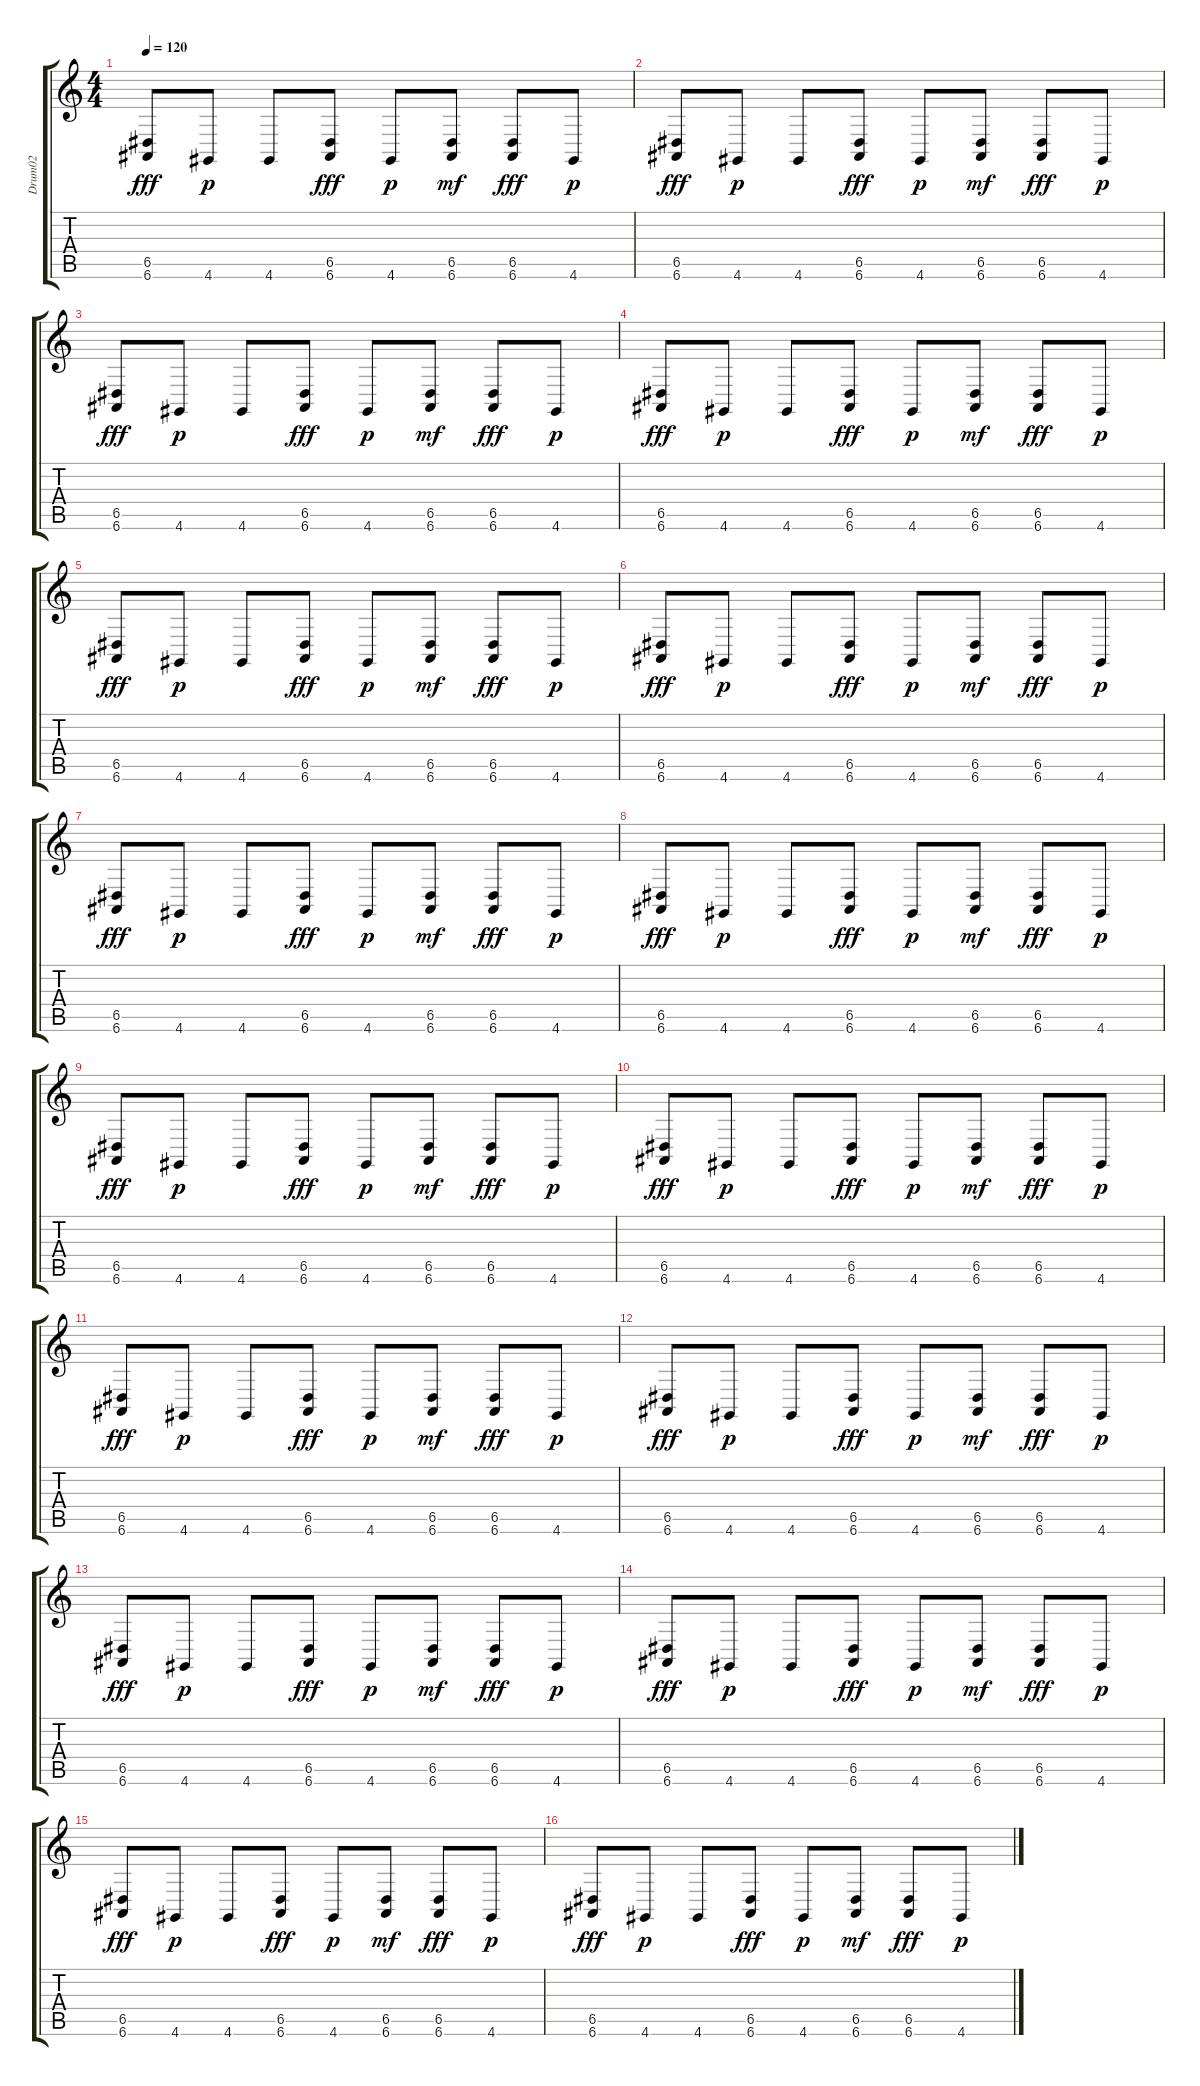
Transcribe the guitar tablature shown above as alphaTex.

\track ("Drum02" "Drum02") {instrument melodictom}
\staff {score tabs}
\tuning (E4 B3 G3 D3 A2 E2) {hide}
\ts (4 4)
\tempo 120
\clef g2
\ks c
(6.5 6.6).8{dy fff} 4.6.8{dy p} 4.6.8 (6.5 6.6).8{dy fff} 4.6.8{dy p} (6.5 6.6).8{dy mf} (6.5 6.6).8{dy fff} 4.6.8{dy p} |
(6.5 6.6).8{dy fff} 4.6.8{dy p} 4.6.8 (6.5 6.6).8{dy fff} 4.6.8{dy p} (6.5 6.6).8{dy mf} (6.5 6.6).8{dy fff} 4.6.8{dy p} |
(6.5 6.6).8{dy fff} 4.6.8{dy p} 4.6.8 (6.5 6.6).8{dy fff} 4.6.8{dy p} (6.5 6.6).8{dy mf} (6.5 6.6).8{dy fff} 4.6.8{dy p} |
(6.5 6.6).8{dy fff} 4.6.8{dy p} 4.6.8 (6.5 6.6).8{dy fff} 4.6.8{dy p} (6.5 6.6).8{dy mf} (6.5 6.6).8{dy fff} 4.6.8{dy p} |
(6.5 6.6).8{dy fff} 4.6.8{dy p} 4.6.8 (6.5 6.6).8{dy fff} 4.6.8{dy p} (6.5 6.6).8{dy mf} (6.5 6.6).8{dy fff} 4.6.8{dy p} |
(6.5 6.6).8{dy fff} 4.6.8{dy p} 4.6.8 (6.5 6.6).8{dy fff} 4.6.8{dy p} (6.5 6.6).8{dy mf} (6.5 6.6).8{dy fff} 4.6.8{dy p} |
(6.5 6.6).8{dy fff} 4.6.8{dy p} 4.6.8 (6.5 6.6).8{dy fff} 4.6.8{dy p} (6.5 6.6).8{dy mf} (6.5 6.6).8{dy fff} 4.6.8{dy p} |
(6.5 6.6).8{dy fff} 4.6.8{dy p} 4.6.8 (6.5 6.6).8{dy fff} 4.6.8{dy p} (6.5 6.6).8{dy mf} (6.5 6.6).8{dy fff} 4.6.8{dy p} |
(6.5 6.6).8{dy fff} 4.6.8{dy p} 4.6.8 (6.5 6.6).8{dy fff} 4.6.8{dy p} (6.5 6.6).8{dy mf} (6.5 6.6).8{dy fff} 4.6.8{dy p} |
(6.5 6.6).8{dy fff} 4.6.8{dy p} 4.6.8 (6.5 6.6).8{dy fff} 4.6.8{dy p} (6.5 6.6).8{dy mf} (6.5 6.6).8{dy fff} 4.6.8{dy p} |
(6.5 6.6).8{dy fff} 4.6.8{dy p} 4.6.8 (6.5 6.6).8{dy fff} 4.6.8{dy p} (6.5 6.6).8{dy mf} (6.5 6.6).8{dy fff} 4.6.8{dy p} |
(6.5 6.6).8{dy fff} 4.6.8{dy p} 4.6.8 (6.5 6.6).8{dy fff} 4.6.8{dy p} (6.5 6.6).8{dy mf} (6.5 6.6).8{dy fff} 4.6.8{dy p} |
(6.5 6.6).8{dy fff} 4.6.8{dy p} 4.6.8 (6.5 6.6).8{dy fff} 4.6.8{dy p} (6.5 6.6).8{dy mf} (6.5 6.6).8{dy fff} 4.6.8{dy p} |
(6.5 6.6).8{dy fff} 4.6.8{dy p} 4.6.8 (6.5 6.6).8{dy fff} 4.6.8{dy p} (6.5 6.6).8{dy mf} (6.5 6.6).8{dy fff} 4.6.8{dy p} |
(6.5 6.6).8{dy fff} 4.6.8{dy p} 4.6.8 (6.5 6.6).8{dy fff} 4.6.8{dy p} (6.5 6.6).8{dy mf} (6.5 6.6).8{dy fff} 4.6.8{dy p} |
(6.5 6.6).8{dy fff} 4.6.8{dy p} 4.6.8 (6.5 6.6).8{dy fff} 4.6.8{dy p} (6.5 6.6).8{dy mf} (6.5 6.6).8{dy fff} 4.6.8{dy p}
